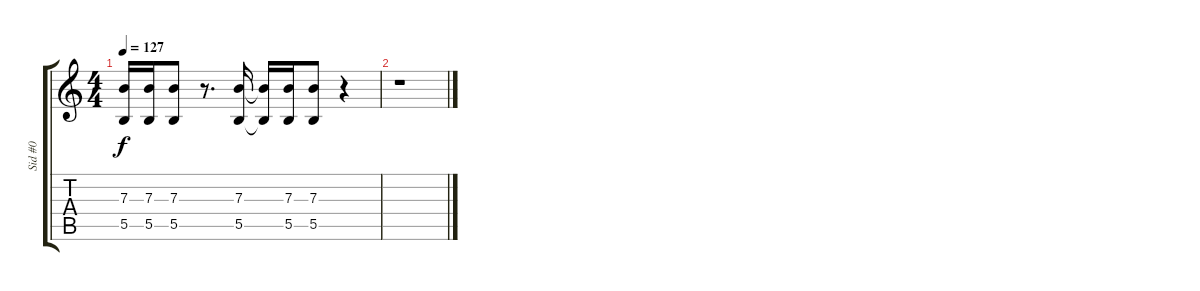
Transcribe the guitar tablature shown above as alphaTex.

\track ("Sid #0" "Sid #0") {instrument distortionguitar}
\staff {score tabs}
\tuning (Db4 Ab3 E3 B2 Gb2 B1) {hide}
\ts (4 4)
\tempo 127
\clef g2
\ks c
(7.3 5.5).16{dy f} (7.3 5.5).16 (7.3 5.5).8 r.8{d} (7.3 5.5).16 (7.3{t} 5.5{t}).16 (7.3 5.5).16 (7.3 5.5).8 r.4 |
r.1
